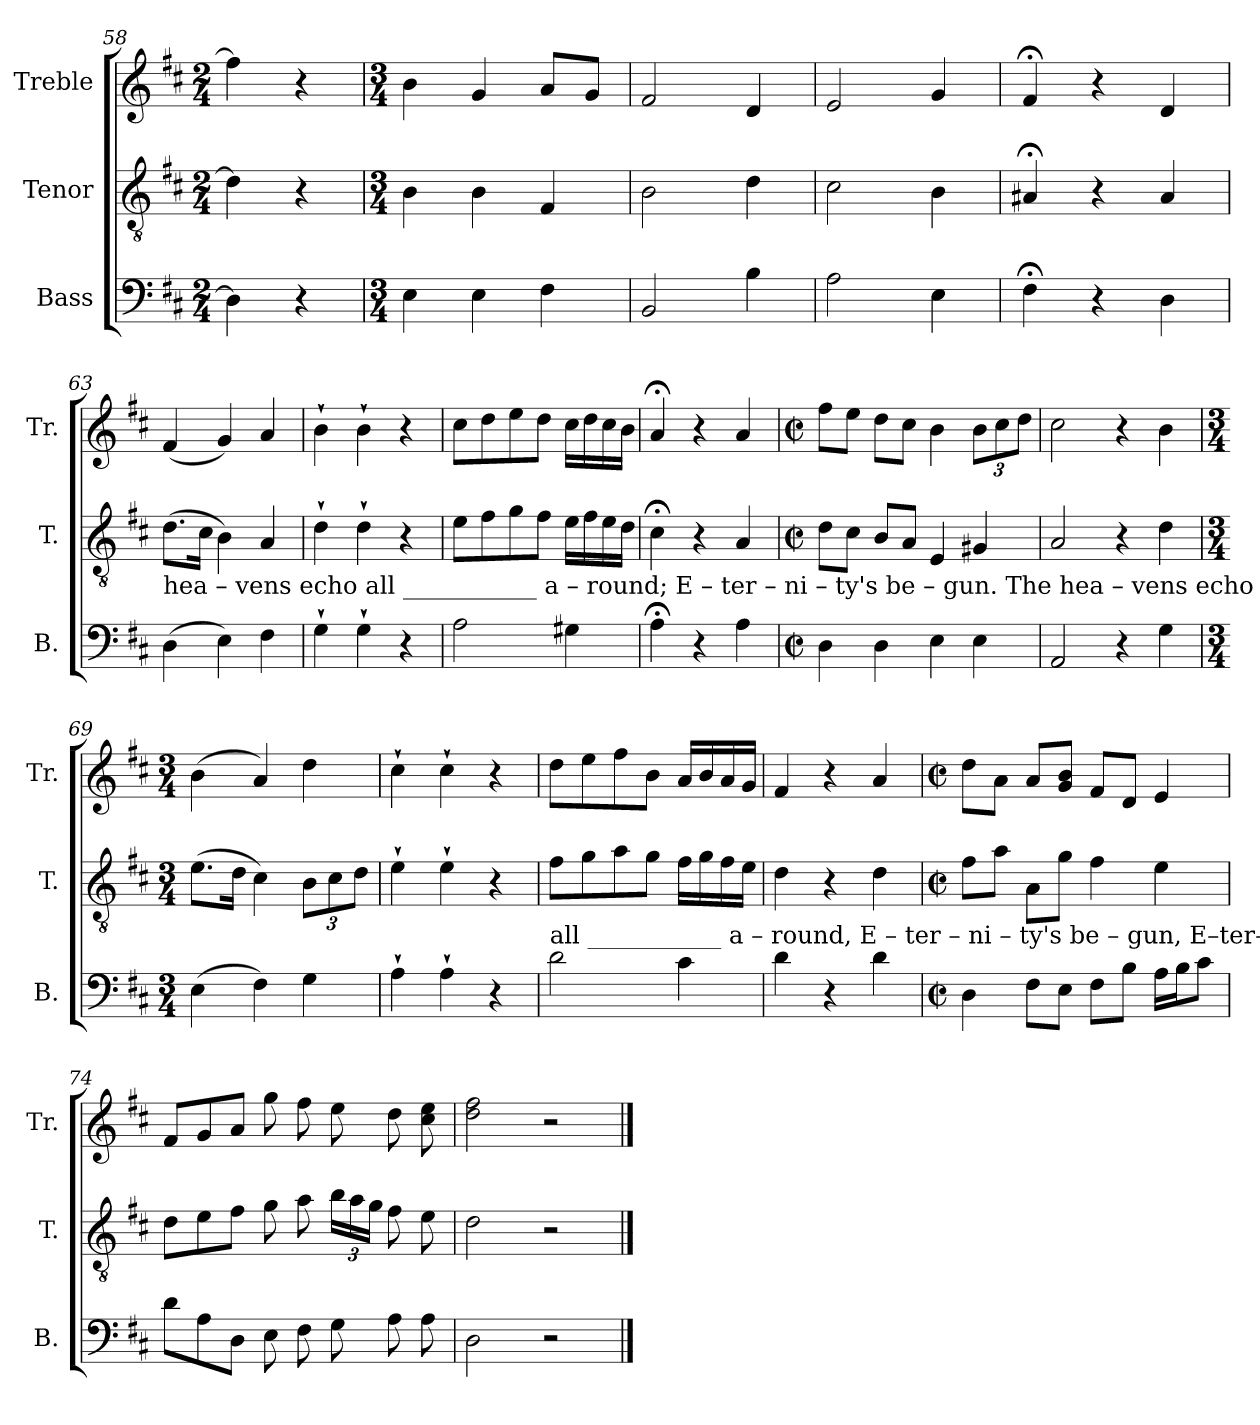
**kern	**kern	**kern
*part3	*part2	*part1
*staff3	*staff2	*staff1
*I"Bass	*I"Tenor	*I"Treble
*I'B.	*I'T.	*I'Tr.
*clefF4	*clefGv2	*clefG2
*k[f#c#]	*k[f#c#]	*k[f#c#]
*M2/4	*M2/4	*M2/4
=58	=58	=58
4D\]	4d\]	4ff#\]
4r	4r	4r
=59	=59	=59
*M3/4	*M3/4	*M3/4
4E\	4B\	4b\
4E\	4B\	4g/
4F#\	4F#/	8a/L
.	.	8g/J
=60	=60	=60
2BB/	2B\	2f#/
4B\	4d\	4d/
=61	=61	=61
2A\	2c#\	2e/
4E\	4B\	4g/
=62	=62	=62
4F#;<\	4A#X;</	4f#;</
4r	4r	4r
4D\	4A#/	4d/
!!LO:LB:g=z
=63	=63	=63
!	!LO:TX:b:t=hea    –    vens  echo          all ___________   a      –      round;      E     –    ter  –  ni   –   ty's   be    –    gun.    The         hea     –     vens        echo	!
(4D\	(8.d\L	(4f#/
.	16c#\Jk	.
4E\)	4B\)	4g/)
4F#\	4A/	4a/
=64	=64	=64
4G`\	4d`\	4b`\
4G`\	4d`\	4b`\
4r	4r	4r
=65	=65	=65
2A\	8e\L	8cc#\L
.	8f#\	8dd\
.	8g\	8ee\
.	8f#\J	8dd\J
4G#X\	16e\LL	16cc#\LL
.	16f#\	16dd\
.	16e\	16cc#\
.	16d\JJ	16b\JJ
=66	=66	=66
4A;<\	4c#;<\	4a;</
4r	4r	4r
4A\	4A/	4a/
=67	=67	=67
*M2/2	*M2/2	*M2/2
*met(c|)	*met(c|)	*met(c|)
4D\	8d\L	8ff#\L
.	8c#\J	8ee\J
4D\	8B/L	8dd\L
.	8A/J	8cc#\J
4E\	4E/	4b\
*	*	*Xbrackettup
4E\	4G#X/	12b\L
.	.	12cc#\
.	.	12dd\J
=68	=68	=68
2AA/	2A/	2cc#\
4r	4r	4r
4G\	4d\	4b\
=69	=69	=69
*M3/4	*M3/4	*M3/4
(4E\	(8.e\L	(4b\
.	16d\Jk	.
4F#\)	4c#\)	4a/)
*	*Xbrackettup	*
4G\	12B\L	4dd\
.	12c#\	.
.	12d\J	.
=70	=70	=70
4A`\	4e`\	4cc#`\
4A`\	4e`\	4cc#`\
4r	4r	4r
!!LO:LB:g=z
=71	=71	=71
!	!LO:TX:b:t=all ___________  a      –     round,       E     –    ter  –  ni  –  ty's    be     –     gun,          E–ter–ni    –    ty's  be–gun.	!
2d\	8f#\L	8dd\L
.	8g\	8ee\
.	8a\	8ff#\
.	8g\J	8b\J
4c#\	16f#\LL	16a/LL
.	16g\	16b/
.	16f#\	16a/
.	16e\JJ	16g/JJ
=72	=72	=72
4d\	4d\	4f#/
4r	4r	4r
4d\	4d\	4a/
=73	=73	=73
*M2/2	*M2/2	*M2/2
*met(c|)	*met(c|)	*met(c|)
4D\	8f#\L	8dd\L
.	8a\J	8a\J
8F#\L	8A\L	8a/L
8E\J	8g\J	8g/ 8b/J
8F#\L	4f#\	8f#/L
8B\J	.	8d/J
16A\LL	4e\	4e/
16B\J	.	.
8c#\J	.	.
=74	=74	=74
8d\L	8d\L	8f#/L
8A\	8e\	8g/
8D\J	8f#\J	8a/J
8E\	8g\	8gg\
8F#\	8a\	8ff#\
8G\	24b\LL	8ee\
.	24a\	.
.	24g\JJ	.
8A\	8f#\	8dd\
8A\	8e\	8cc#\ 8ee\
=75	=75	=75
2D\	2d\	2dd\ 2ff#\
2r	2r	2r
==	==	==
*-	*-	*-
